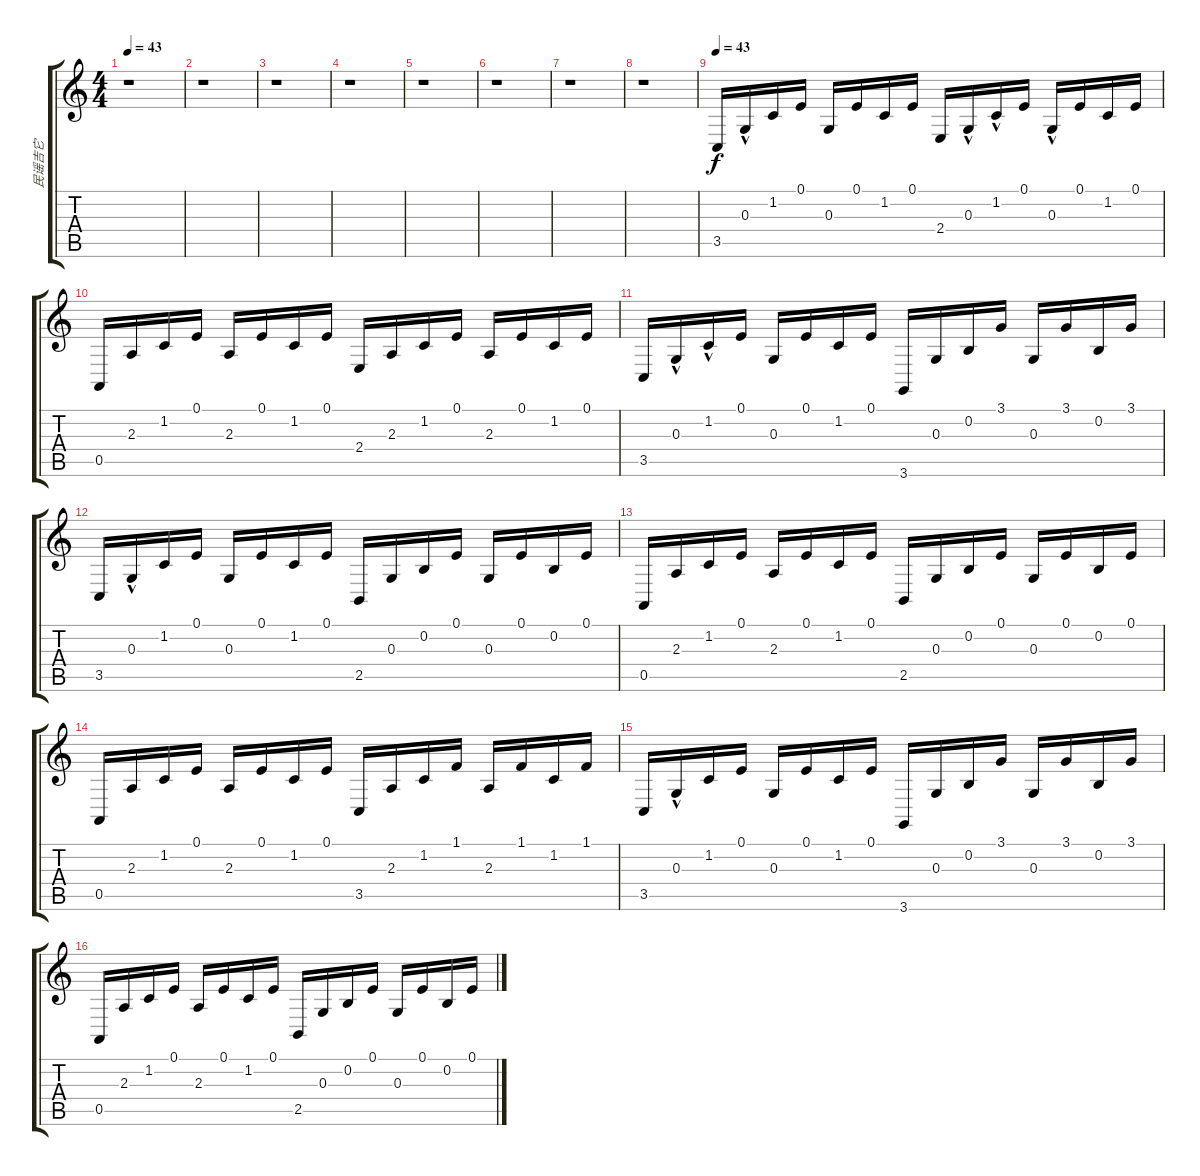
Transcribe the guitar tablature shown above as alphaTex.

\track ("民谣吉它" "民谣吉它") {instrument synthstrings2}
\staff {score tabs}
\tuning (E4 B3 G3 D3 A2 E2) {hide}
\ts (4 4)
\tempo 43
\clef g2
\ks c
r.1{dy f instrument synthstrings2} |
r.1 |
r.1 |
r.1 |
r.1 |
r.1 |
r.1 |
r.1 |
\tempo 43
3.5.16 0.3{hac}.16 1.2.16 0.1.16 0.3.16 0.1.16 1.2.16 0.1.16 2.4.16 0.3{hac}.16 1.2{hac}.16 0.1.16 0.3{hac}.16 0.1.16 1.2.16 0.1.16 |
0.5.16 2.3.16 1.2.16 0.1.16 2.3.16 0.1.16 1.2.16 0.1.16 2.4.16 2.3.16 1.2.16 0.1.16 2.3.16 0.1.16 1.2.16 0.1.16 |
3.5.16 0.3{hac}.16 1.2{hac}.16 0.1.16 0.3.16 0.1.16 1.2.16 0.1.16 3.6.16 0.3.16 0.2.16 3.1.16 0.3.16 3.1.16 0.2.16 3.1.16 |
3.5.16 0.3{hac}.16 1.2.16 0.1.16 0.3.16 0.1.16 1.2.16 0.1.16 2.5.16 0.3.16 0.2.16 0.1.16 0.3.16 0.1.16 0.2.16 0.1.16 |
0.5.16 2.3.16 1.2.16 0.1.16 2.3.16 0.1.16 1.2.16 0.1.16 2.5.16 0.3.16 0.2.16 0.1.16 0.3.16 0.1.16 0.2.16 0.1.16 |
0.5.16 2.3.16 1.2.16 0.1.16 2.3.16 0.1.16 1.2.16 0.1.16 3.5.16 2.3.16 1.2.16 1.1.16 2.3.16 1.1.16 1.2.16 1.1.16 |
3.5.16 0.3{hac}.16 1.2.16 0.1.16 0.3.16 0.1.16 1.2.16 0.1.16 3.6.16 0.3.16 0.2.16 3.1.16 0.3.16 3.1.16 0.2.16 3.1.16 |
0.5.16 2.3.16 1.2.16 0.1.16 2.3.16 0.1.16 1.2.16 0.1.16 2.5.16 0.3.16 0.2.16 0.1.16 0.3.16 0.1.16 0.2.16 0.1.16
